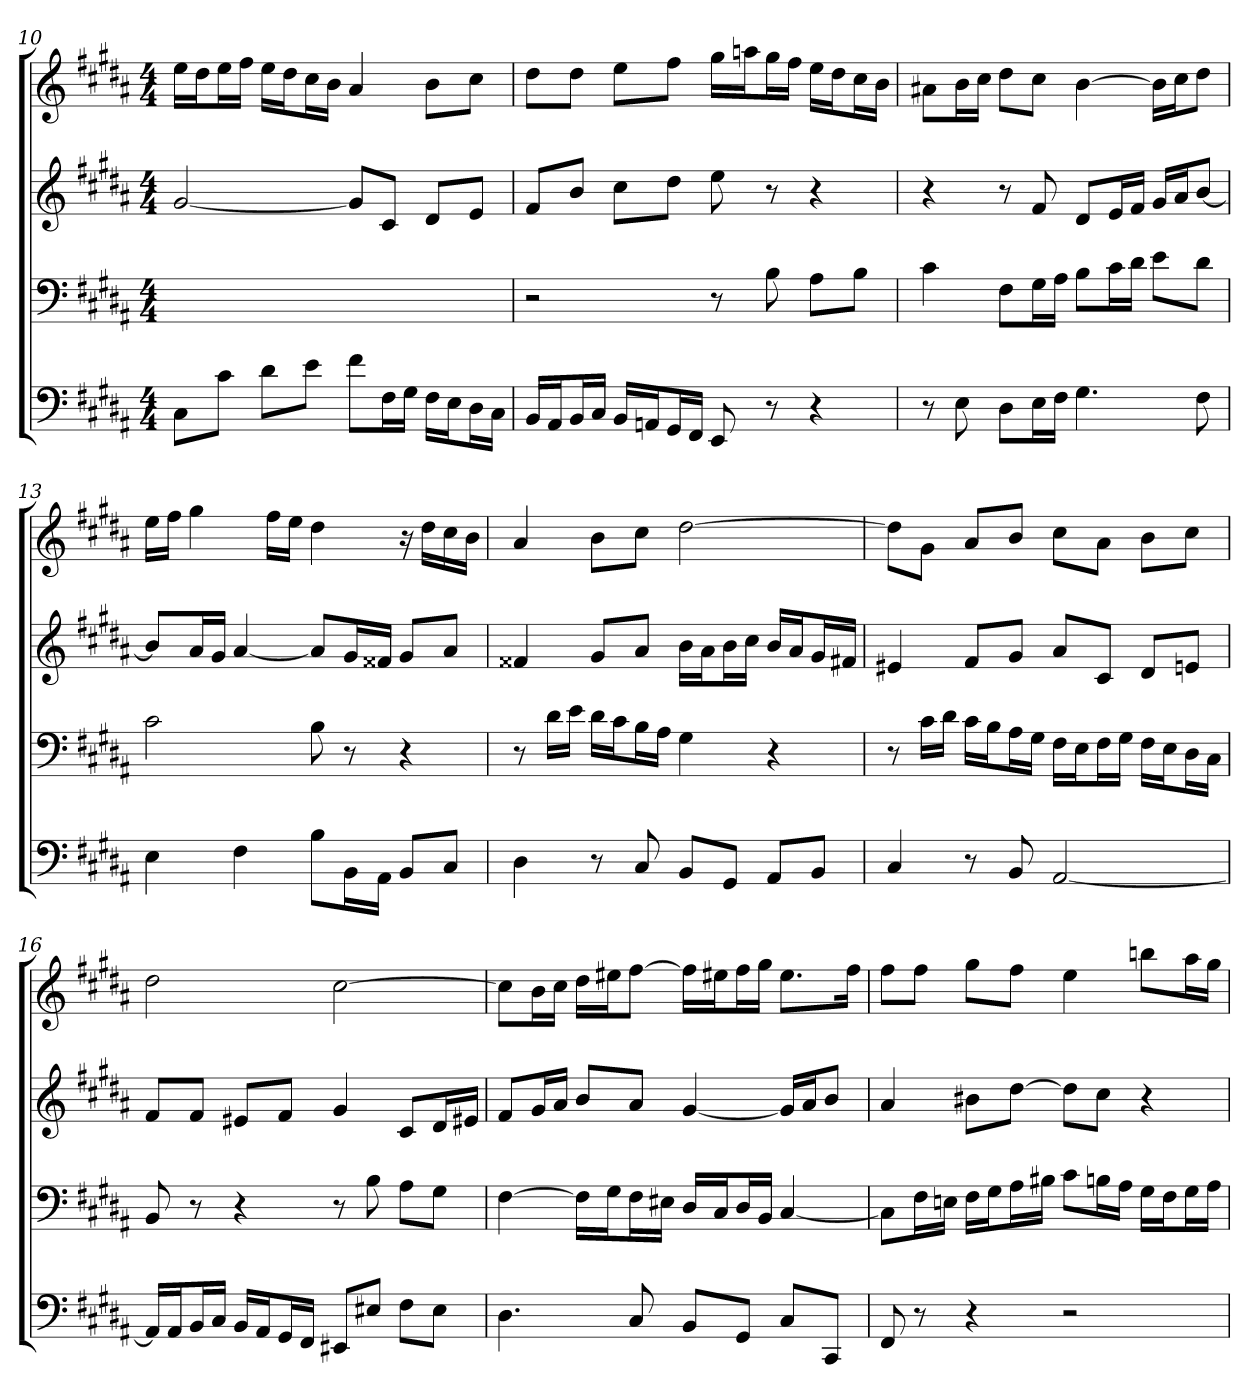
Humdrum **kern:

**kern	**kern	**kern	**kern
*part4	*part3	*part2	*part1
*staff4	*staff3	*staff2	*staff1
*clefF4	*clefF4	*clefG2	*clefG2
*k[f#c#g#d#a#]	*k[f#c#g#d#a#]	*k[f#c#g#d#a#]	*k[f#c#g#d#a#]
*M4/4	*M4/4	*M4/4	*M4/4
=10	=10	=10	=10
8C#\L	1ryy	[2g#	16ee\LL
.	.	.	16dd#\J
8c#\J	.	.	16ee\L
.	.	.	16ff#\JJ
8d#\L	.	.	16ee\LL
.	.	.	16dd#\J
8e\J	.	.	16cc#\L
.	.	.	16b\JJ
8f#\L	.	8g#/L]	4a#
16F#\L	.	8c#/J	.
16G#\JJ	.	.	.
16F#\LL	.	8d#/L	8b\L
16E\J	.	.	.
16D#\L	.	8e/J	8cc#\J
16C#\JJ	.	.	.
=11	=11	=11	=11
16BB/LL	2r	8f#/L	8dd#\L
16AA#/J	.	.	.
16BB/L	.	8b/J	8dd#\J
16C#/JJ	.	.	.
16BB/LL	.	8cc#\L	8ee\L
16AAn/J	.	.	.
16GG#/L	.	8dd#\J	8ff#\J
16FF#/JJ	.	.	.
8EE	8r	8ee	16gg#\LL
.	.	.	16aan\J
8r	8B	8r	16gg#\L
.	.	.	16ff#\JJ
4r	8A#\L	4r	16ee\LL
.	.	.	16dd#\J
.	8B\J	.	16cc#\L
.	.	.	16b\JJ
=12	=12	=12	=12
8r	4c#	4r	8a#X\L
8E	.	.	16b\L
.	.	.	16cc#\JJ
8D#\L	8F#\L	8r	8dd#\L
16E\L	16G#\L	8f#	8cc#\J
16F#\JJ	16A#\JJ	.	.
4.G#	8B\L	8d#/L	[4b
.	16c#\L	16e/L	.
.	16d#\JJ	16f#/JJ	.
.	8e\L	16g#/LL	16b\LL]
.	.	16a#/J	16cc#\J
8F#	8d#\J	[8b/J	8dd#\J
=13	=13	=13	=13
4E	2c#	8b/L]	16ee\LL
.	.	.	16ff#\JJ
.	.	16a#/L	4gg#
.	.	16g#/JJ	.
4F#	.	[4a#	.
.	.	.	16ff#\LL
.	.	.	16ee\JJ
8B\L	8B	8a#/L]	4dd#
16BB\L	8r	16g#/L	.
16AA#\JJ	.	16f##X/JJ	.
8BB/L	4r	8g#/L	16r
.	.	.	16dd#\LL
8C#/J	.	8a#/J	16cc#\
.	.	.	16b\JJ
=14	=14	=14	=14
4D#	8r	4f##X	4a#
.	16d#\LL	.	.
.	16e\JJ	.	.
8r	16d#\LL	8g#/L	8b\L
.	16c#\J	.	.
8C#	16B\L	8a#/J	8cc#\J
.	16A#\JJ	.	.
8BB/L	4G#	16b\LL	[2dd#
.	.	16a#\J	.
8GG#/J	.	16b\L	.
.	.	16cc#\JJ	.
8AA#/L	4r	16b/LL	.
.	.	16a#/J	.
8BB/J	.	16g#/L	.
.	.	16f#X/JJ	.
=15	=15	=15	=15
4C#	8r	4e#X	8dd#\L]
.	16c#\LL	.	8g#\J
.	16d#\JJ	.	.
8r	16c#\LL	8f#/L	8a#/L
.	16B\J	.	.
8BB	16A#\L	8g#/J	8b/J
.	16G#\JJ	.	.
[2AA#	16F#\LL	8a#/L	8cc#\L
.	16E\J	.	.
.	16F#\L	8c#/J	8a#\J
.	16G#\JJ	.	.
.	16F#\LL	8d#/L	8b\L
.	16E\J	.	.
.	16D#\L	8en/J	8cc#\J
.	16C#\JJ	.	.
=16	=16	=16	=16
16AA#/LL]	8BB	8f#/L	2dd#
16AA#/J	.	.	.
16BB/L	8r	8f#/J	.
16C#/JJ	.	.	.
16BB/LL	4r	8e#X/L	.
16AA#/J	.	.	.
16GG#/L	.	8f#/J	.
16FF#/JJ	.	.	.
8EE#X/L	8r	4g#	[2cc#
8E#X/J	8B	.	.
8F#\L	8A#\L	8c#/L	.
8E#\J	8G#\J	16d#/L	.
.	.	16e#X/JJ	.
=17	=17	=17	=17
4.D#	[4F#	8f#/L	8cc#\L]
.	.	16g#/L	16b\L
.	.	16a#/JJ	16cc#\JJ
.	16F#\LL]	8b/L	16dd#\LL
.	16G#\J	.	16ee#X\J
8C#	16F#\L	8a#/J	[8ff#\J
.	16E#X\JJ	.	.
8BB/L	16D#/LL	[4g#	16ff#\LL]
.	16C#/J	.	16ee#X\J
8GG#/J	16D#/L	.	16ff#\L
.	16BB/JJ	.	16gg#\JJ
8C#/L	[4C#	16g#/LL]	8.ee#\L
.	.	16a#/J	.
8CC#/J	.	8b/J	.
.	.	.	16ff#\Jk
=18	=18	=18	=18
8FF#	8C#\L]	4a#	8ff#\L
8r	16F#\L	.	8ff#\J
.	16En\JJ	.	.
4r	16F#\LL	8b#X\L	8gg#\L
.	16G#\J	.	.
.	16A#\L	[8dd#\J	8ff#\J
.	16B#X\JJ	.	.
2r	8c#\L	8dd#\L]	4ee
.	16Bn\L	8cc#\J	.
.	16A#\JJ	.	.
.	16G#\LL	4r	8bbn\L
.	16F#\J	.	.
.	16G#\L	.	16aa#\L
.	16A#\JJ	.	16gg#\JJ
=	=	=	=
*-	*-	*-	*-
